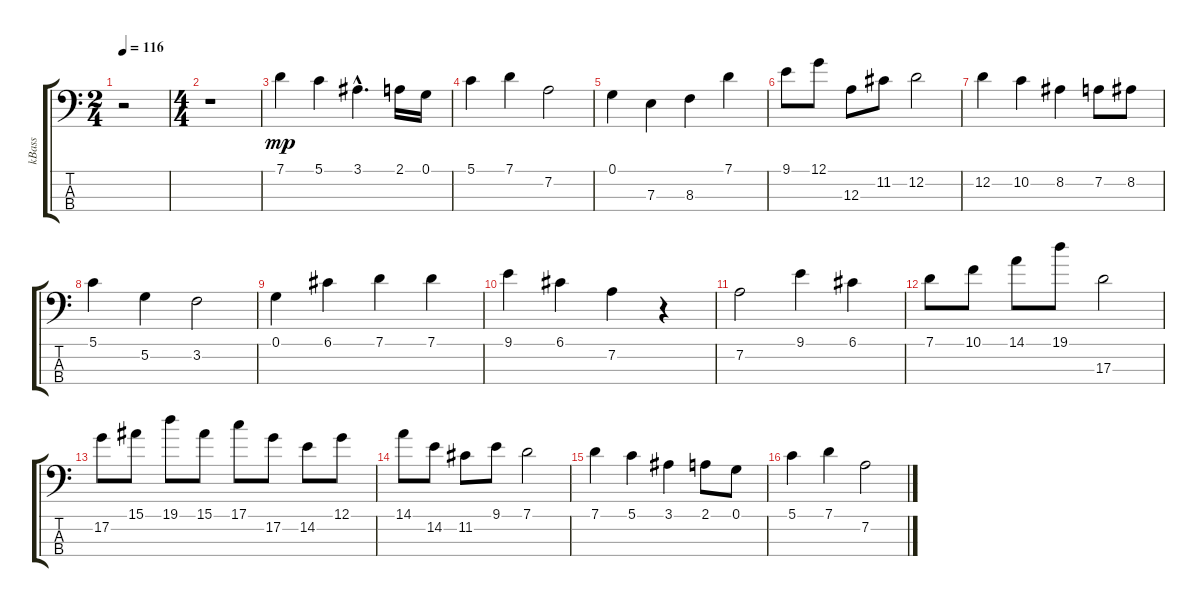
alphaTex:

\track ("kBass" "kBass") {instrument fretlessbass}
\staff {score tabs}
\tuning (G2 D2 A1 E1) {hide}
\ts (2 4)
\tempo 116
\clef f4
\ks c
r.2{dy mp} |
\ts (4 4)
r.1 |
7.1.4 5.1.4 3.1{hac}.4{d} 2.1.16 0.1.16 |
5.1.4 7.1.4 7.2.2 |
0.1.4 7.3.4 8.3.4 7.1.4 |
9.1.8 12.1.8 12.3.8 11.2.8 12.2.2 |
12.2.4 10.2.4 8.2.4 7.2.8 8.2.8 |
5.1.4 5.2.4 3.2.2 |
0.1.4 6.1.4 7.1.4 7.1.4 |
9.1.4 6.1.4 7.2.4 r.4 |
7.2.2 9.1.4 6.1.4 |
7.1.8 10.1.8 14.1.8 19.1.8 17.3.2 |
17.2.8 15.1.8 19.1.8 15.1.8 17.1.8 17.2.8 14.2.8 12.1.8 |
14.1.8 14.2.8 11.2.8 9.1.8 7.1.2 |
7.1.4 5.1.4 3.1.4 2.1.8 0.1.8 |
5.1.4 7.1.4 7.2.2
